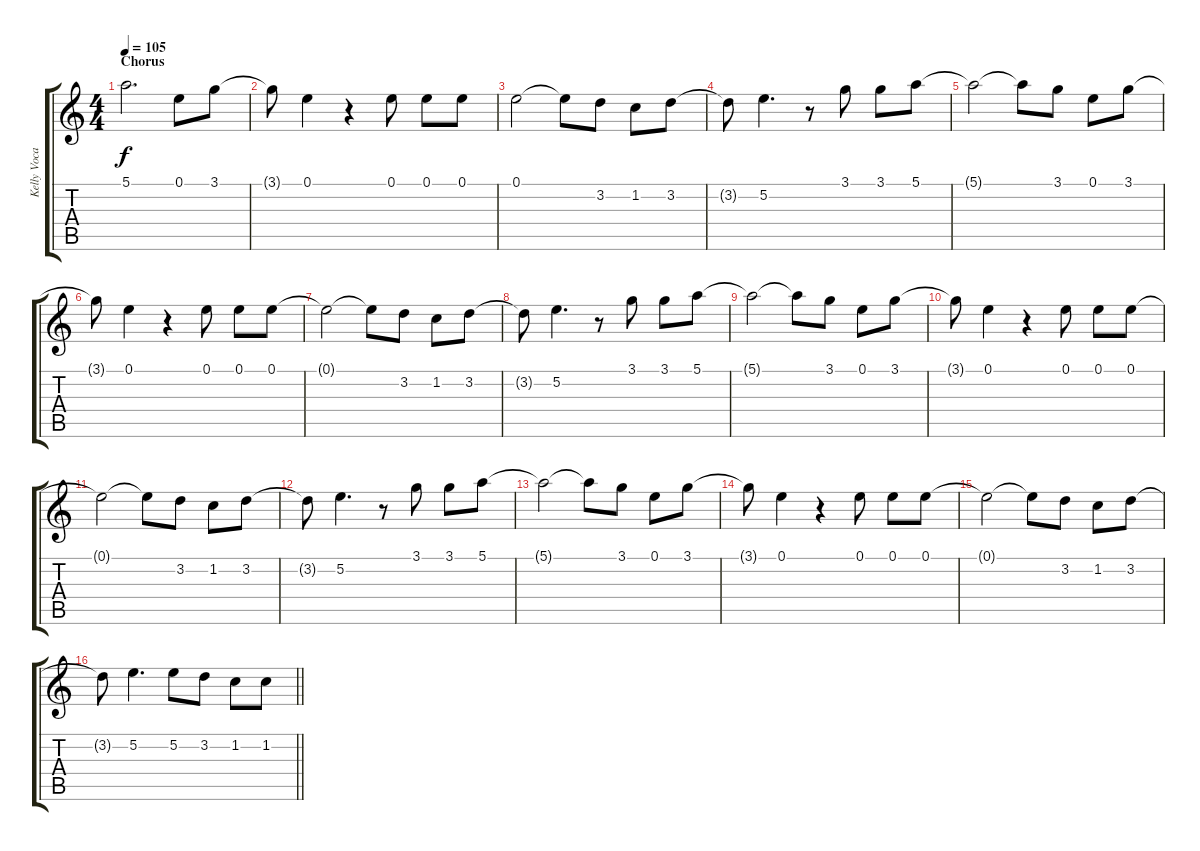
\track ("Kelly Vocals" "Kelly Voca") {instrument overdrivenguitar}
\staff {score tabs}
\tuning (E4 B3 G3 D3 A2 E2) {hide}
\ts (4 4)
\section ("" "Chorus")
\tempo 105
\clef g2
\ks c
5.1.2{d dy f} 0.1.8 3.1.8 |
3.1{t}.8 0.1.4 r.4 0.1.8 0.1.8 0.1.8 |
0.1.2 0.1{t}.8 3.2.8 1.2.8 3.2.8 |
3.2{t}.8 5.2.4{d} r.8 3.1.8 3.1.8 5.1.8 |
5.1{t}.2 5.1{t}.8 3.1.8 0.1.8 3.1.8 |
3.1{t}.8 0.1.4 r.4 0.1.8 0.1.8 0.1.8 |
0.1{t}.2 0.1{t}.8 3.2.8 1.2.8 3.2.8 |
3.2{t}.8 5.2.4{d} r.8 3.1.8 3.1.8 5.1.8 |
5.1{t}.2 5.1{t}.8 3.1.8 0.1.8 3.1.8 |
3.1{t}.8 0.1.4 r.4 0.1.8 0.1.8 0.1.8 |
0.1{t}.2 0.1{t}.8 3.2.8 1.2.8 3.2.8 |
3.2{t}.8 5.2.4{d} r.8 3.1.8 3.1.8 5.1.8 |
5.1{t}.2 5.1{t}.8 3.1.8 0.1.8 3.1.8 |
3.1{t}.8 0.1.4 r.4 0.1.8 0.1.8 0.1.8 |
0.1{t}.2 0.1{t}.8 3.2.8 1.2.8 3.2.8 |
\barLineRight lightlight
3.2{t}.8 5.2.4{d} 5.2.8 3.2.8 1.2.8 1.2.8
